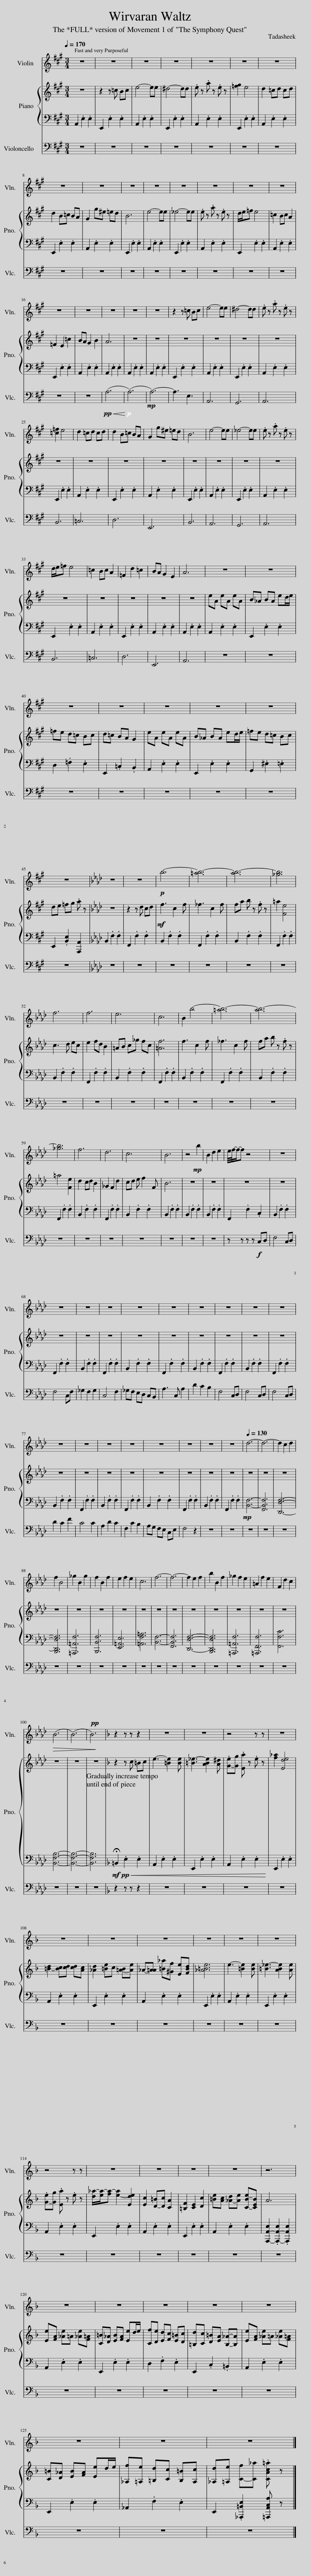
X:1
%%score 1 { 2 | 3 } 4
L:1/8
Q:1/4=170
M:3/4
I:linebreak $
K:A
V:1 treble
V:2 treble
V:3 bass
V:4 bass
V:1
 z6 | z6 | z6 | z6 | z6 | %5
 z6 | z6 |$ z6 | z6 | z6 | %10
 z6 | z6 | z6 | z6 | z6 |$ %15
 z6 | z6 | z6 | z6 | z6 | %20
 z2 z =c Bc | e4- ee | ^d4- dd | .e z .a z .e z |$ [=c=f]2 e4 | %25
 d2 =cd cd | d2 B=c BA | G2 g^e =ed | B6 | e4- ee | %30
 _e4- ee | .e z .a z .e z |$ d/e/=f e4 | =c2 Bc A2 | =F2 d2 =c2 | %35
 BA G2 E2 | A6 | z6 | z6 |$ z6 | %40
 z6 | z6 | z6 | z6 |$ z6 | %45
[K:Ab] z6 | z6 |!p! b6- |!pp! [=ab-]6 | [ab-]6 | %50
 [_gb]6 |$!p! f6 | f6 | e6 | c6 | %55
 B2 b4- |!pp! [=ab-]6 | [ab-]6 |$ [_gb]6 |!p! f6 | %60
 d6 | c6 | B6 | z4!mp! b2 | B2 d2 e2 | %65
 e/4f/4-f/-f z4 | z6 |$ z6 | z6 | z6 | %70
 z6 | z6 | z6 | z6 | z6 | %75
 z6 |$ z6 | z6 | z6 | z6 | %80
 z6 | z6 | z6 | z6 |[Q:1/4=130] d6- | %85
 d6- | d2 c2 d2 |$ f2 B4 | _g2 B2 g2 | f2 B2 f2 | %90
 e2 f2 e2 | c6 | f6- | f6- | f2 e2 f2 | %95
 b2 B2 f2 | _g2 f2 e2 | =A2 f2 e2 | F2 d2 c2 |$!mp!!>(! (B6!>)! | %100
!p! (B6) |!pp! B6) |[K:F][Q:1/4=40] z2[Q:1/4=130] z z z2 |[Q:1/4=132] z6 |[Q:1/4=135] z6 | %105
[Q:1/4=138] z4 z z |[Q:1/4=141] z6 |$[Q:1/4=144] z6 |[Q:1/4=147] z6 |[Q:1/4=150] z6 | %110
[Q:1/4=153] z6 |[Q:1/4=156] z6 |[Q:1/4=159] z6 |$[Q:1/4=162] z4 z z |[Q:1/4=163] z6 | %115
[Q:1/4=168] z6 |[Q:1/4=171] z6 |[Q:1/4=172] z6 |[Q:1/4=177] z6 |$[Q:1/4=180] z6 | %120
[Q:1/4=183] z6 |[Q:1/4=186] z6 |[Q:1/4=189] z6 |[Q:1/4=190] z6 |$[Q:1/4=193] z6 | %125
[Q:1/4=196] z6 |[Q:1/4=199] z6 |] %127
V:2
 z6 | z2 z =c Bc | e4- ee | ^d4- dd | .e z .a z .e z | %5
 [=fg]2 e4 | d2 =cd cd |$ d2 B=c BA | G2 g^e =ed | B6 | %10
 e4- ee | _e4- ee | .e z .a z .e z | d/e/=f e4 | =c2 Bc A2 |$ %15
 =F2 E2 =c2 | BA G2 B2 | A6 | z6 | z6 | %20
 z6 | z6 | z6 | z6 |$ z6 | %25
 z6 | z6 | z6 | z6 | z6 | %30
 z6 | z6 |$ z6 | z6 | z6 | %35
 z6 | z6 | eA eA eA | B_A BA ed/e/ |$ =fe d=c Bc | %40
 d=c BA G2 | eA eA eA | B_A BA ed/e/ | =fe d=c Bc |$ de =fg .a z | %45
[K:Ab] z6 | z2 z d cd |!mf! f3 c2 f | _f3 c2 f | fa b z .f z | %50
 =a2 [Fe]4 |$ c3 d ec | e2 fd B2 | =AB c_g fc | [=Af]6 | %55
 f3 c2 f | _f3 c2 f | fa b z .f z |$ =a4 [Fe]2 | d2 cd B2 | %60
 _G2 F2 d2 | cd e f2 F | B6 | z6 | z6 | %65
 z6 | z6 |$ z6 | z6 | z6 | %70
 z6 | z6 | z6 | z6 | z6 | %75
 z6 |$ z6 | z6 | z6 | z6 | %80
 z6 | z6 | z6 | z6 | z6 | %85
 z6 | z6 |$ z6 | z6 | z6 | %90
 z6 | z6 | z6 | z6 | z6 | %95
 z6 | z6 | z6 | z6 |$ z6 | %100
 z6 | z6 |[K:F] z2 z c =Bc | e3- [=Be]2 [Be] | [=B_e-]3 [ABe]2 [A^d] | %105
 .[G-e][Gg] .[Ea] z .e z | [f_a]2 [Ede]4 |$ [=B-d]2 [Bc][cd] [cd][Ac] | [_Ad]2 [=Be]c [=A-B][Ae] | _A-[A=A] [=B_a][^Gf] [Ee][FBd] | %110
 [_A=Be]6 | e3- [=Be]2 [Be] | [=B_e-]3 [ABe]2 [Ae] |$ .[G-e][Gg] .[Ea] z .e z | [d_a-]/[ea-]/[fa-] [e-a]2 [Ede]2 | %115
 [Ec]2 [D-=B][Dc] [CA]2 | [=B,F]2 [CE]2 [Dc]2 | [=Be][Ac] [_A-d][Ae] [C-B-e][CEB] | A6 |$ [Ee][FA] [_Ae]=A [_Ae][F=A] | %120
 [C=B][D_A] [EB][FA] [Ee]d/e/ | [Cf][De] [Ed][Fc] [E=B][Dc] | [=B,d][Cc] [D=B][EA] [B,_A]-[B,A] | [Ee][FA] [_Ae]=A [_Ae][F=A] |$ [C=B][D_A] [EB][FA] [Ee]d/e/ | %125
 [_A,f][=A,e] [=B,d][Cc] [B,=B][A,c] | [_A,d][=A,e] [C-f][C_a] .[CAc=a] z |] %127
V:3
 A,,2 .E,2 .E,2 | E,,2 .E,2 .E,2 | A,,2 .E,2 .E,2 | E,,2 .E,2 .E,2 | A,,2 .E,2 .E,2 | %5
 E,,2 .E,2 .E,2 | A,,2 .E,2 .E,2 |$ E,,2 .E,2 .E,2 | A,,2 .E,2 .E,2 | E,,2 .E,2 .E,2 | %10
 A,,2 .E,2 .E,2 | E,,2 .E,2 .E,2 | A,,2 .E,2 .E,2 | E,,2 .E,2 .E,2 | A,,2 .E,2 .E,2 |$ %15
 E,,2 .E,2 .E,2 | A,,2 .E,2 .E,2 | A,,2 .E,2 .E,2 | A,,2 .E,2 .E,2 | A,,2 .E,2 .E,2 | %20
 E,,2 .E,2 .E,2 | A,,2 .E,2 .E,2 | E,,2 .E,2 .E,2 | A,,2 .E,2 .E,2 |$ E,,2 .E,2 .E,2 | %25
 A,,2 .E,2 .E,2 | E,,2 .E,2 .E,2 | A,,2 .E,2 .E,2 | E,,2 .E,2 .E,2 | A,,2 .E,2 .E,2 | %30
 E,,2 .E,2 .E,2 | A,,2 .E,2 .E,2 |$ E,,2 .E,2 .E,2 | A,,2 .E,2 .E,2 | E,,2 .E,2 .E,2 | %35
 A,,2 .E,2 .E,2 | A,,2 .E,2 .E,2 | A,,2 .E,2 .E,2 | E,,2 .E,2 .E,2 |$ D,2 .=F,2 .E,2 | %40
 E,,2 .=C,2 .B,,2 | A,,2 .E,2 .E,2 | E,,2 .E,2 .E,2 | G,,2 .^E,2 .=E,2 |$ E,,2 .[B,,E,]2 [A,,,A,,]2 | %45
[K:Ab] B,,2 .F,2 .F,2 | F,,2 .F,2 .F,2 | B,,2 .F,2 .F,2 | F,,2 .F,2 .F,2 | B,,2 .F,2 .F,2 | %50
 F,,2 .F,2 .F,2 |$ B,,2 .F,2 .F,2 | F,,2 .F,2 .F,2 | B,,2 .F,2 .F,2 | F,,2 .F,2 .F,2 | %55
 B,,2 .F,2 .F,2 | F,,2 .F,2 .F,2 | B,,2 .F,2 .F,2 |$ F,,2 .F,2 .F,2 | B,,2 .F,2 .F,2 | %60
 F,,2 .F,2 .F,2 | B,,2 .F,2 .F,2 | B,,2 .F,2 .F,2 | B,,2 .F,2 .F,2 | B,,2 .F,2 .F,2 | %65
 F,,2 .F,2 .C,2 | B,,2 .F,2 .F,2 |$ F,,2 .F,2 .F,2 | B,,2 .F,2 .F,2 | F,,2 .F,2 .F,2 | %70
 B,,2 .F,2 .F,2 | F,,2 .F,2 .F,2 | B,,2 .F,2 .F,2 | F,,2 .F,2 .F,2 | B,,2 .F,2 .F,2 | %75
 F,,2 .F,2 .F,2 |$ B,,2 .F,2 .F,2 | F,,2 .F,2 .F,2 | B,,2 .F,2 .F,2 | F,,2 .F,2 .F,2 | %80
 B,,2 .F,2 .F,2 | F,,2 .F,2 .F,2 | B,,2 .F,2 .F,2 | F,,2 .F,2 .F,2 |!mp! [B,,F,]6- | %85
 [F,,B,,F,]6 | [D,,D,F,]6- |$ [B,,,D,,D,F,]6 | [=A,,,=A,,F,]6 | [B,,,B,,F,]6 | %90
 [E,,=A,,E,]6 | [=A,,F,=A,]6 | [B,,F,]6- | [F,,B,,F,]6 | [D,,D,F,]6- | %95
 [B,,,D,,D,F,]6 | [=A,,,=A,,F,]6 | [=A,,,F,,F,]6 | [F,,F,C]6 |$ [B,,F,B,]6- | %100
 [B,,F,B,]6- | [B,,F,B,]6 |[K:F]!mf! !fermata!=B,,2!pp!!<(! .E,2 .E,2 | A,,2 .E,2 .E,2 | E,,2 .E,2 .E,2 | %105
 A,,2 .E,2 .E,2!<)! | E,,2 .E,2 .E,2 |$ A,,2 .E,2 .E,2 | E,,2 .E,2 .E,2 | A,,2 .E,2 .E,2 | %110
 E,,2 .E,2 .E,2 | A,,2 .E,2 .E,2 | E,,2 .E,2 .E,2 |$ A,,2 .E,2 .E,2 | E,,2 .E,2 .E,2 | %115
 A,,2 .E,2 .E,2 | E,,2 .E,2 .E,2 | A,,2 .E,2 .E,2 | [A,,,-A,,-E,]2 .[A,,,-A,,-E,]2 .[A,,,A,,E,]2 |$ A,,2 .E,2 .E,2 | %120
 E,,2 .E,2 .E,2 | D,2 .F,2 .E,2 | E,,2 .C,2 .=B,,2 | A,,2 .E,2 .E,2 |$ E,,2 .E,2 .E,2 | %125
 _A,,2 .F,2 .E,2 | E,,2 .[_A,,,=B,,E,]2 [=A,,,A,,C,A,] z |] %127
V:4
 z6 | z6 | z6 | z6 | z6 | %5
 z6 | z6 |$ z6 | z6 | z6 | %10
 z6 | z6 | z6 | z6 | z6 |$ %15
 z6 | z6 |!pp!!<(! (A,6!<)! |!p! (A,6) |!mp! A,6-) | %20
 A,3 E,3 | A,,6 | G,,6 | A,,6 |$ B,,6 | %25
 =C,6 | D,6 | E,,6 | B,,6 | A,,6 | %30
 G,,6 | A,,6 |$ B,,6 | =C,6 | D,6 | %35
 E,,6 | A,,6 | z6 | z6 |$ z6 | %40
 z6 | z6 | z6 | z6 |$ z6 | %45
[K:Ab] z6 | z6 | z6 | z6 | z6 | %50
 z6 |$ z6 | z6 | z6 | z6 | %55
 z6 | z6 | z6 |$ z6 | z6 | %60
 z6 | z6 | z6 | z6 | z6 | %65
 z z z z!f! C,D, | F,4 C,D, |$ F,4 C,F, | _G,2 F,2 G,2 | C,4 F,2 | %70
 _G,F, E,D, C,B,, | A,3 C, A,2 | D2 C2 B,2 | F,4 C,D, | F,4 C,D, | %75
 F,4 C,D, |$ D2 C2 F2 | C4 C2 | A,2 D2 C2 | F,2 C2 B,2 | %80
 A,G, F,E, C,E, | F,4 z2 | z6 | z6 | z6 | %85
 z6 | z6 |$ z6 | z6 | z6 | %90
 z6 | z6 | z6 | z6 | z6 | %95
 z6 | z6 | z6 | z6 |$ z6 | %100
 z6 | z6 |[K:F] z2 z z z2 | z6 | z6 | %105
 z6 | z6 |$ z6 | z6 | z6 | %110
 z6 | z6 | z6 |$ z6 | z6 | %115
 z6 | z6 | z6 | z6 |$ z6 | %120
 z6 | z6 | z6 | z6 |$ z6 | %125
 z6 | z6 |] %127
